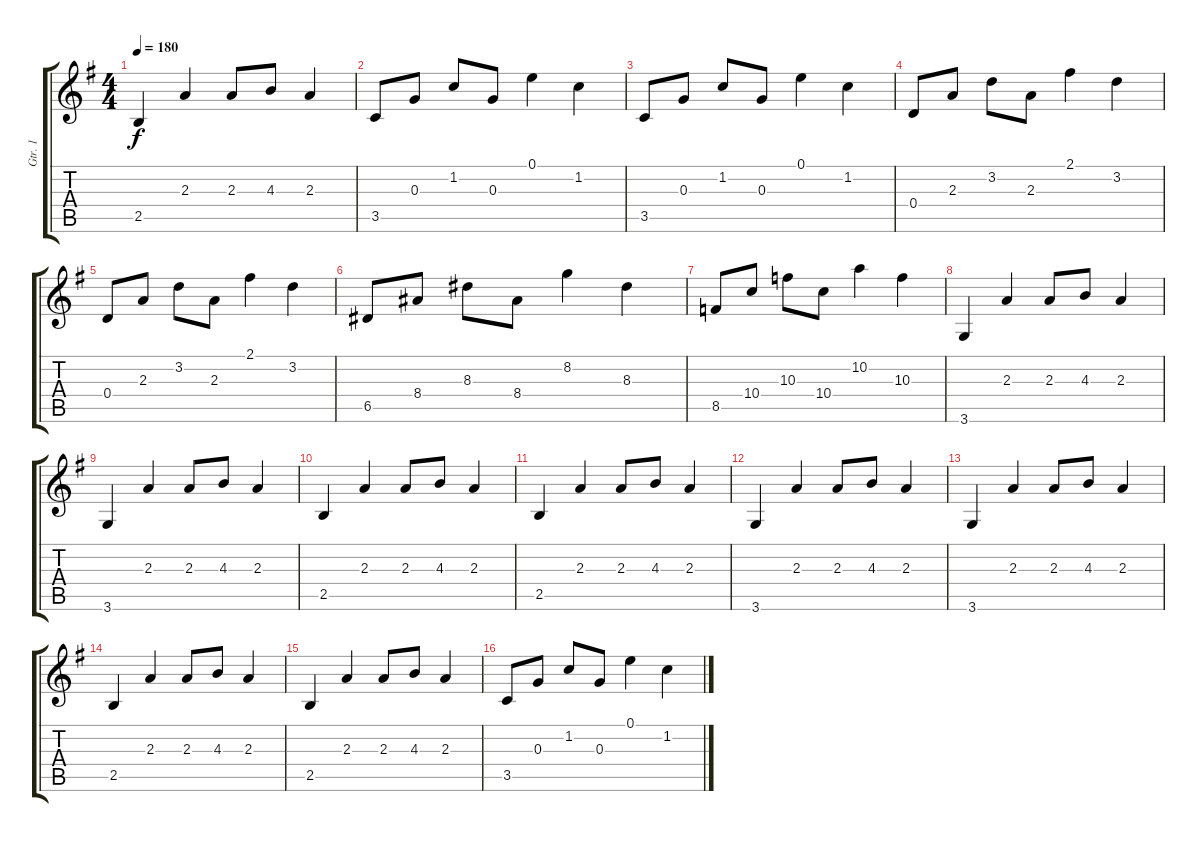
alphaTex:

\track ("Gtr. 1" "Gtr. 1") {instrument overdrivenguitar}
\staff {score tabs}
\tuning (E4 B3 G3 D3 A2 E2) {hide}
\ts (4 4)
\tempo 180
\clef g2
\ks g
2.5.4{dy f} 2.3.4 2.3.8 4.3.8 2.3.4 |
3.5.8 0.3.8 1.2.8 0.3.8 0.1.4 1.2.4 |
3.5.8 0.3.8 1.2.8 0.3.8 0.1.4 1.2.4 |
0.4.8 2.3.8 3.2.8 2.3.8 2.1.4 3.2.4 |
0.4.8 2.3.8 3.2.8 2.3.8 2.1.4 3.2.4 |
6.5.8 8.4.8 8.3.8 8.4.8 8.2.4 8.3.4 |
8.5.8 10.4.8 10.3.8 10.4.8 10.2.4 10.3.4 |
3.6.4 2.3.4 2.3.8 4.3.8 2.3.4 |
3.6.4 2.3.4 2.3.8 4.3.8 2.3.4 |
2.5.4 2.3.4 2.3.8 4.3.8 2.3.4 |
2.5.4 2.3.4 2.3.8 4.3.8 2.3.4 |
3.6.4 2.3.4 2.3.8 4.3.8 2.3.4 |
3.6.4 2.3.4 2.3.8 4.3.8 2.3.4 |
2.5.4 2.3.4 2.3.8 4.3.8 2.3.4 |
2.5.4 2.3.4 2.3.8 4.3.8 2.3.4 |
3.5.8 0.3.8 1.2.8 0.3.8 0.1.4 1.2.4
